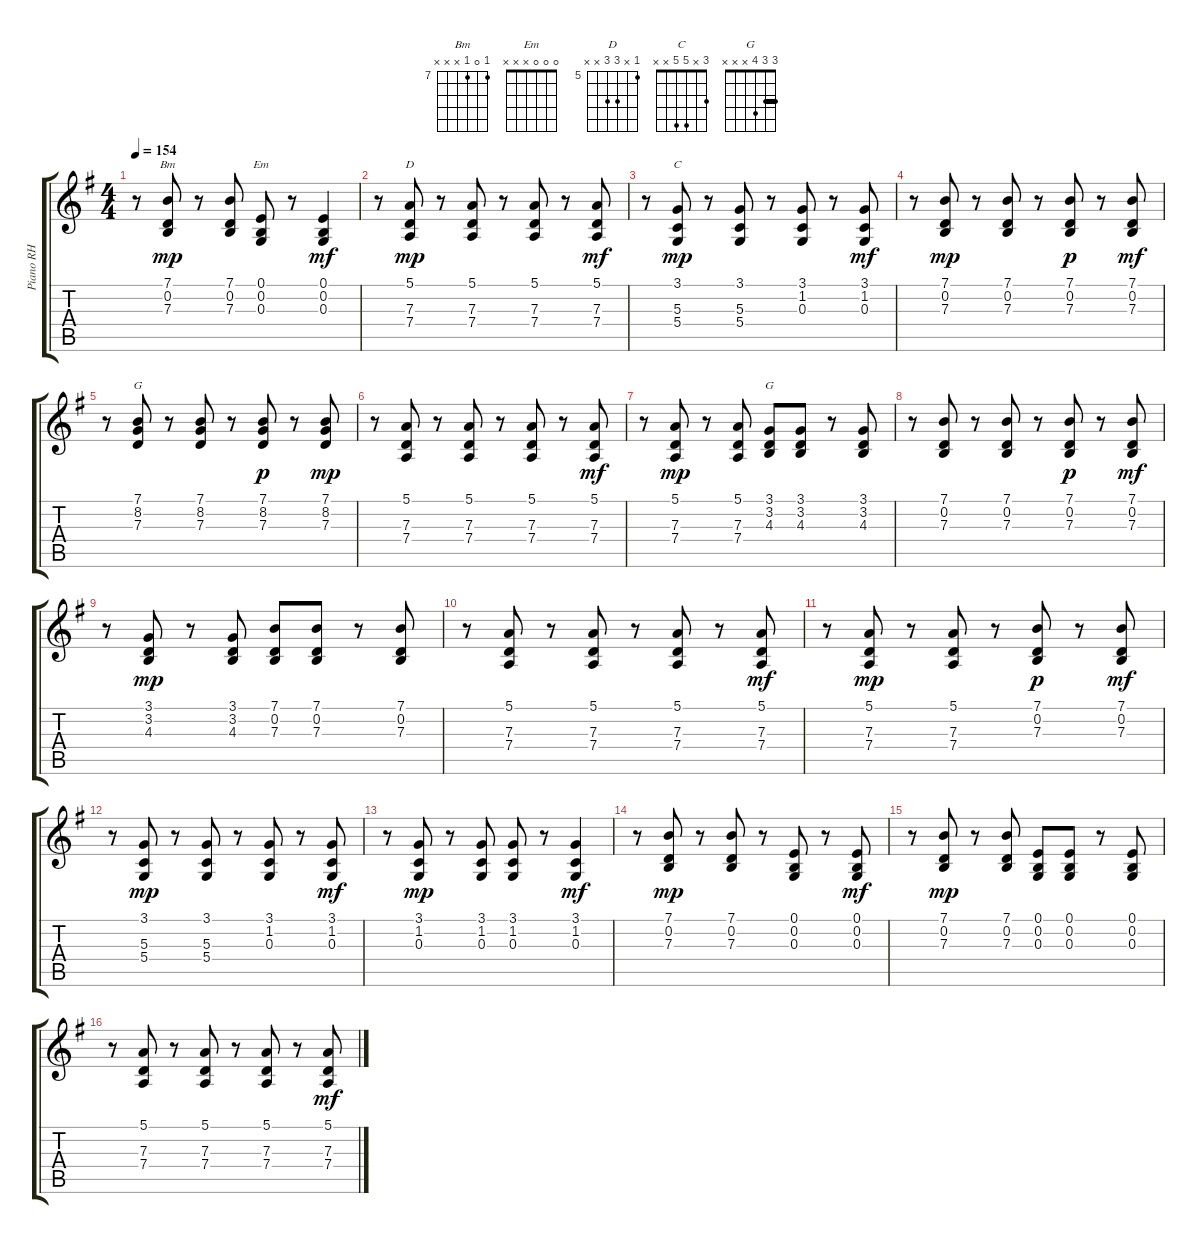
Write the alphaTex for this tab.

\track ("Piano RH" "Piano RH") {instrument electricpiano2}
\staff {score tabs}
\tuning (E4 B3 G3 D3 A2 E2) {hide}
\chord ("Bm" 7 0 7 x x x) {firstfret 7}
\chord ("Em" 0 0 0 x x x)
\chord ("D" 5 x 7 7 x x) {firstfret 5}
\chord ("C" 3 x 5 5 x x)
\chord ("G" 7 8 7 x x x) {firstfret 7 barre 7}
\chord ("G" 3 3 4 x x x) {barre 3}
\ts (4 4)
\tempo 154
\clef g2
\ks g
r.8{dy mf} (7.1 0.2 7.3).8{ch "Bm" dy mp} r.8 (7.1 0.2 7.3).8 (0.1 0.2 0.3).8{ch "Em"} r.8 (0.1 0.2 0.3).4{dy mf} |
r.8 (5.1 7.3 7.4).8{ch "D" dy mp} r.8 (5.1 7.3 7.4).8 r.8 (5.1 7.3 7.4).8 r.8 (5.1 7.3 7.4).8{dy mf} |
r.8 (3.1 5.3 5.4).8{ch "C" dy mp} r.8 (3.1 5.3 5.4).8 r.8 (3.1 1.2 0.3).8 r.8 (3.1 1.2 0.3).8{dy mf} |
r.8 (7.1 0.2 7.3).8{dy mp} r.8 (7.1 0.2 7.3).8 r.8 (7.1 0.2 7.3).8{dy p} r.8 (7.1 0.2 7.3).8{dy mf} |
r.8 (7.1 8.2 7.3).8{ch "G"} r.8 (7.1 8.2 7.3).8 r.8 (7.1 8.2 7.3).8{dy p} r.8 (7.1 8.2 7.3).8{dy mp} |
r.8 (5.1 7.3 7.4).8 r.8 (5.1 7.3 7.4).8 r.8 (5.1 7.3 7.4).8 r.8 (5.1 7.3 7.4).8{dy mf} |
r.8 (5.1 7.3 7.4).8{dy mp} r.8 (5.1 7.3 7.4).8 (3.1 3.2 4.3).8{ch "G"} (3.1 3.2 4.3).8 r.8 (3.1 3.2 4.3).8 |
r.8 (7.1 0.2 7.3).8 r.8 (7.1 0.2 7.3).8 r.8 (7.1 0.2 7.3).8{dy p} r.8 (7.1 0.2 7.3).8{dy mf} |
r.8 (3.1 3.2 4.3).8{dy mp} r.8 (3.1 3.2 4.3).8 (7.1 0.2 7.3).8 (7.1 0.2 7.3).8 r.8 (7.1 0.2 7.3).8 |
r.8 (5.1 7.3 7.4).8 r.8 (5.1 7.3 7.4).8 r.8 (5.1 7.3 7.4).8 r.8 (5.1 7.3 7.4).8{dy mf} |
r.8 (5.1 7.3 7.4).8{dy mp} r.8 (5.1 7.3 7.4).8 r.8 (7.1 0.2 7.3).8{dy p} r.8 (7.1 0.2 7.3).8{dy mf} |
r.8 (3.1 5.3 5.4).8{dy mp} r.8 (3.1 5.3 5.4).8 r.8 (3.1 1.2 0.3).8 r.8 (3.1 1.2 0.3).8{dy mf} |
r.8 (3.1 1.2 0.3).8{dy mp} r.8 (3.1 1.2 0.3).8 (3.1 1.2 0.3).8 r.8 (3.1 1.2 0.3).4{dy mf} |
r.8 (7.1 0.2 7.3).8{dy mp} r.8 (7.1 0.2 7.3).8 r.8 (0.1 0.2 0.3).8 r.8 (0.1 0.2 0.3).8{dy mf} |
r.8 (7.1 0.2 7.3).8{dy mp} r.8 (7.1 0.2 7.3).8 (0.1 0.2 0.3).8 (0.1 0.2 0.3).8 r.8 (0.1 0.2 0.3).8 |
r.8 (5.1 7.3 7.4).8 r.8 (5.1 7.3 7.4).8 r.8 (5.1 7.3 7.4).8 r.8 (5.1 7.3 7.4).8{dy mf}
